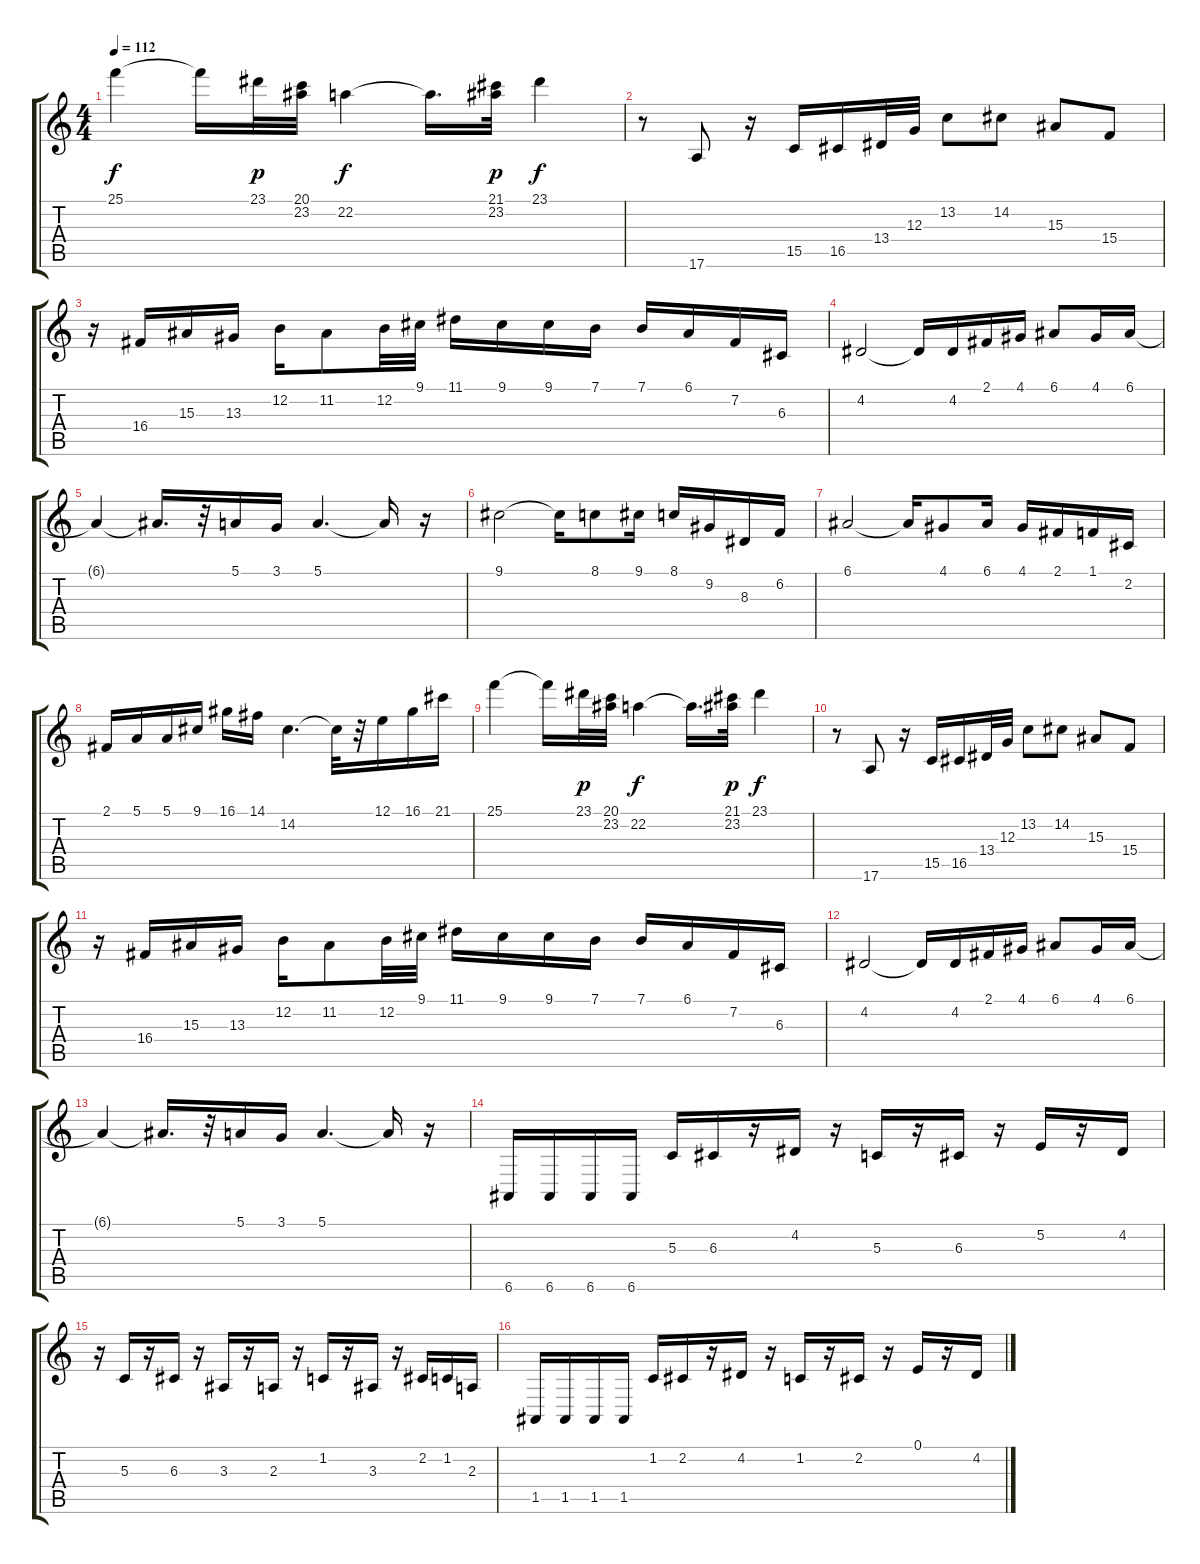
\track "" {instrument stringensemble1}
\staff {score tabs}
\tuning (E4 B3 G3 D3 A2 E2) {hide}
\ts (4 4)
\tempo 112
\clef g2
\ks c
25.1.4{dy f} 25.1{t}.16 23.1.32{dy p} (20.1 23.2).32 22.2.4{dy f} 22.2{t}.16{d} (21.1 23.2).32{dy p} 23.1.4{dy f} |
r.8 17.6.8 r.16 15.5.16 16.5.16 13.4.32 12.3.32 13.2.8 14.2.8 15.3.8 15.4.8 |
r.16 16.4.16 15.3.16 13.3.16 12.2.16 11.2.8 12.2.32 9.1.32 11.1.16 9.1.16 9.1.16 7.1.16 7.1.16 6.1.16 7.2.16 6.3.16 |
4.2.2 4.2{t}.16 4.2.16 2.1.16 4.1.16 6.1.8 4.1.16 6.1.16 |
6.1{t}.4 6.1{t}.16{d} r.32 5.1.16 3.1.16 5.1.4{d} 5.1{t}.16 r.16 |
9.1.2{instrument violin} 9.1{t}.16 8.1.8 9.1.16 8.1.16 9.2.16 8.3.16 6.2.16 |
6.1.2 6.1{t}.16 4.1.8 6.1.16 4.1.16 2.1.16 1.1.16 2.2.16 |
2.1.16 5.1.16 5.1.16 9.1.16 16.1.16 14.1.16 14.2.4{d} 14.2{t}.32 r.32 12.1.16 16.1.16 21.1.16 |
25.1.4 25.1{t}.16 23.1.32{dy p} (20.1 23.2).32 22.2.4{dy f} 22.2{t}.16{d} (21.1 23.2).32{dy p} 23.1.4{dy f} |
r.8 17.6.8 r.16 15.5.16 16.5.16 13.4.32 12.3.32 13.2.8 14.2.8 15.3.8 15.4.8 |
r.16 16.4.16 15.3.16 13.3.16 12.2.16 11.2.8 12.2.32 9.1.32 11.1.16 9.1.16 9.1.16 7.1.16 7.1.16 6.1.16 7.2.16 6.3.16 |
4.2.2 4.2{t}.16 4.2.16 2.1.16 4.1.16 6.1.8 4.1.16 6.1.16 |
6.1{t}.4 6.1{t}.16{d} r.32 5.1.16 3.1.16 5.1.4{d} 5.1{t}.16 r.16 |
6.6.16{instrument overdrivenguitar} 6.6.16 6.6.16 6.6.16 5.3.16 6.3.16 r.16 4.2.16 r.16 5.3.16 r.16 6.3.16 r.16 5.2.16 r.16 4.2.16 |
r.16 5.3.16 r.16 6.3.16 r.16 3.3.16 r.16 2.3.16 r.16 1.2.16 r.16 3.3.16 r.16 2.2.16 1.2.16 2.3.16 |
1.5.16 1.5.16 1.5.16 1.5.16 1.2.16 2.2.16 r.16 4.2.16 r.16 1.2.16 r.16 2.2.16 r.16 0.1.16 r.16 4.2.16
